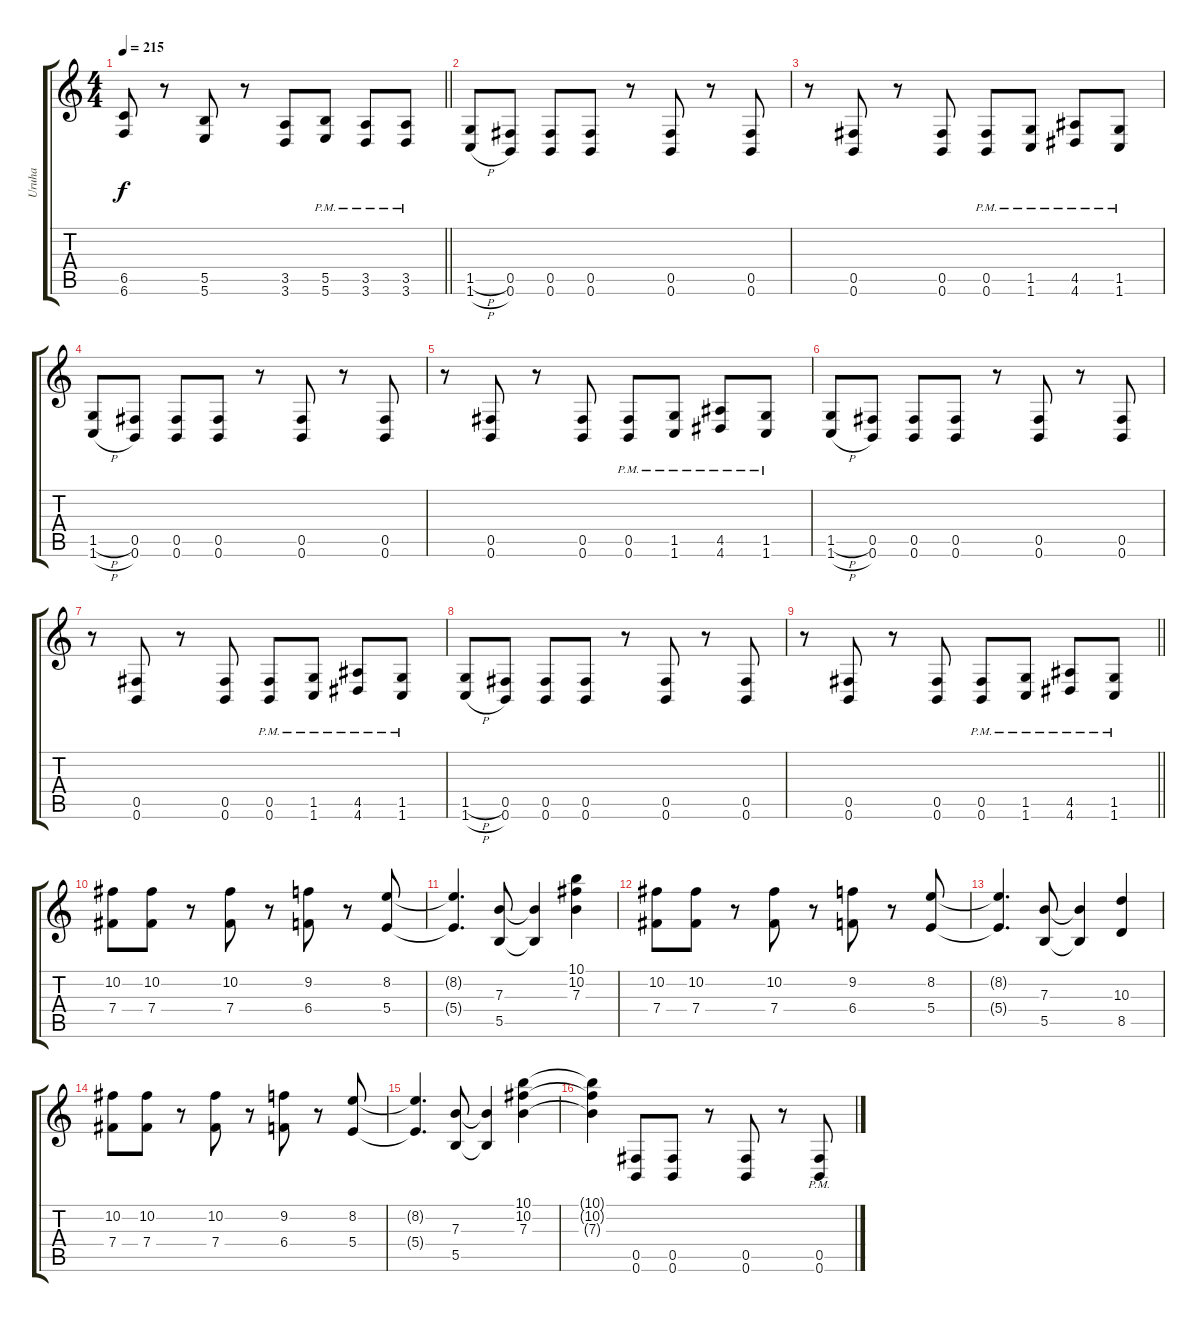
\track ("Uruha" "Uruha") {instrument distortionguitar}
\staff {score tabs}
\tuning (Db4 Ab3 E3 B2 Gb2 B1) {hide}
\ts (4 4)
\tempo 215
\clef g2
\barLineRight lightlight
\ks c
(6.5 6.6).8{dy f} r.8 (5.5 5.6).8 r.8 (3.5 3.6).8 (5.5{pm} 5.6{pm}).8 (3.5{pm} 3.6{pm}).8 (3.5{pm} 3.6{pm}).8 |
(1.5{h} 1.6{h}).8 (0.5 0.6).8 (0.5 0.6).8 (0.5 0.6).8 r.8 (0.5 0.6).8 r.8 (0.5 0.6).8 |
r.8 (0.5 0.6).8 r.8 (0.5 0.6).8 (0.5{pm} 0.6{pm}).8 (1.5{pm} 1.6{pm}).8 (4.5{pm} 4.6{pm}).8 (1.5{pm} 1.6{pm}).8 |
(1.5{h} 1.6{h}).8 (0.5 0.6).8 (0.5 0.6).8 (0.5 0.6).8 r.8 (0.5 0.6).8 r.8 (0.5 0.6).8 |
r.8 (0.5 0.6).8 r.8 (0.5 0.6).8 (0.5{pm} 0.6{pm}).8 (1.5{pm} 1.6{pm}).8 (4.5{pm} 4.6{pm}).8 (1.5{pm} 1.6{pm}).8 |
(1.5{h} 1.6{h}).8 (0.5 0.6).8 (0.5 0.6).8 (0.5 0.6).8 r.8 (0.5 0.6).8 r.8 (0.5 0.6).8 |
r.8 (0.5 0.6).8 r.8 (0.5 0.6).8 (0.5{pm} 0.6{pm}).8 (1.5{pm} 1.6{pm}).8 (4.5{pm} 4.6{pm}).8 (1.5{pm} 1.6{pm}).8 |
(1.5{h} 1.6{h}).8 (0.5 0.6).8 (0.5 0.6).8 (0.5 0.6).8 r.8 (0.5 0.6).8 r.8 (0.5 0.6).8 |
\barLineRight lightlight
r.8 (0.5 0.6).8 r.8 (0.5 0.6).8 (0.5{pm} 0.6{pm}).8 (1.5{pm} 1.6{pm}).8 (4.5{pm} 4.6{pm}).8 (1.5{pm} 1.6{pm}).8 |
(10.2 7.4).8 (10.2 7.4).8 r.8 (10.2 7.4).8 r.8 (9.2 6.4).8 r.8 (8.2 5.4).8 |
(8.2{t} 5.4{t}).4{d} (7.3 5.5).8 (7.3{t} 5.5{t}).4 (10.1 10.2 7.3).4 |
(10.2 7.4).8 (10.2 7.4).8 r.8 (10.2 7.4).8 r.8 (9.2 6.4).8 r.8 (8.2 5.4).8 |
(8.2{t} 5.4{t}).4{d} (7.3 5.5).8 (7.3{t} 5.5{t}).4 (10.3 8.5).4 |
(10.2 7.4).8 (10.2 7.4).8 r.8 (10.2 7.4).8 r.8 (9.2 6.4).8 r.8 (8.2 5.4).8 |
(8.2{t} 5.4{t}).4{d} (7.3 5.5).8 (7.3{t} 5.5{t}).4 (10.1 10.2 7.3).4 |
(10.1{t} 10.2{t} 7.3{t}).4 (0.5 0.6).8 (0.5 0.6).8 r.8 (0.5 0.6).8 r.8 (0.5{pm} 0.6{pm}).8
